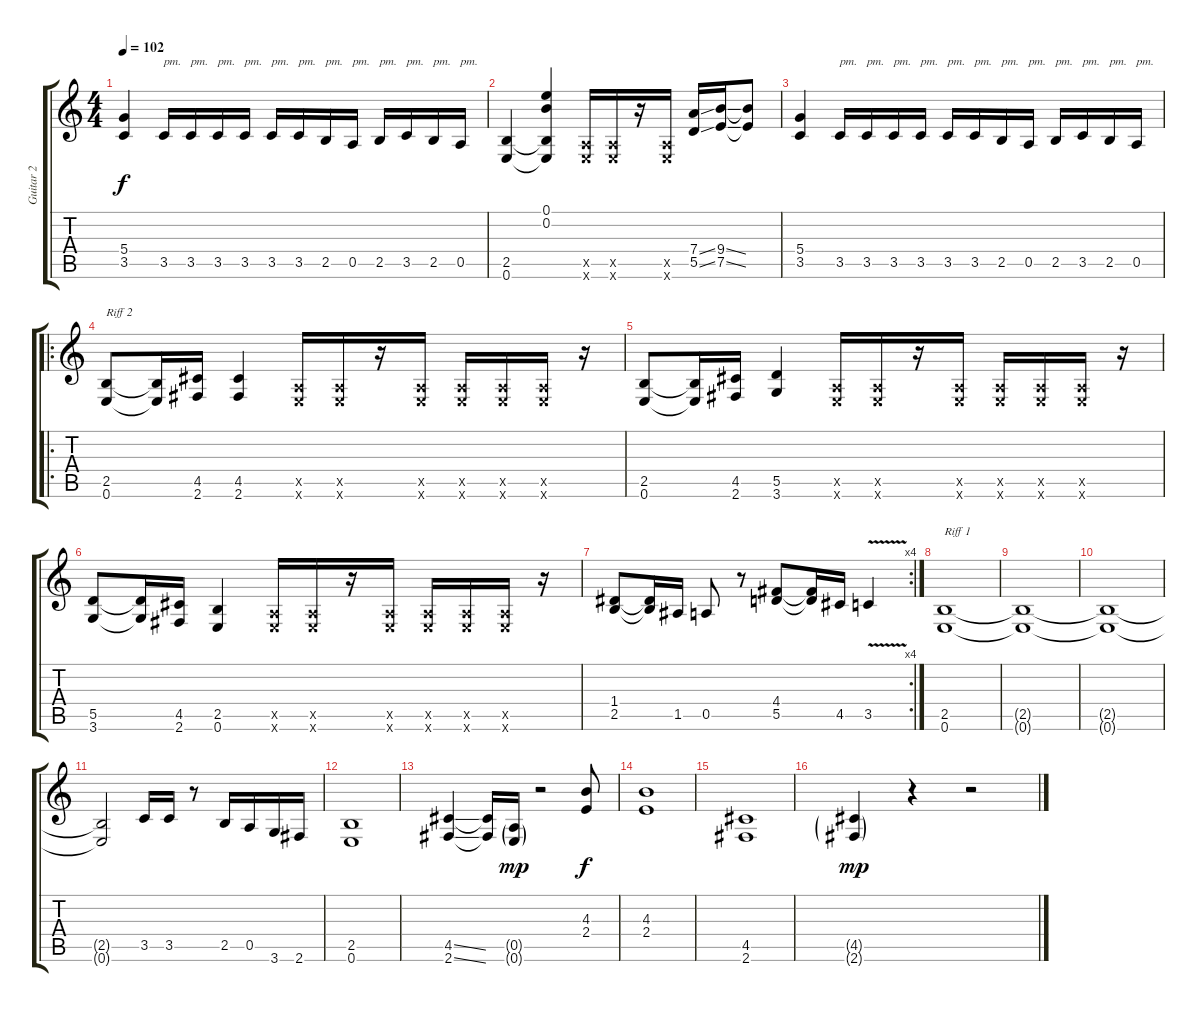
\track ("Guitar 2" "Guitar 2") {instrument distortionguitar}
\staff {score tabs}
\tuning (E4 B3 G3 D3 A2 E2) {hide}
\ts (4 4)
\tempo 102
\clef g2
\ks c
(5.4 3.5).4{dy f} 3.5.16{txt "pm."} 3.5.16{txt "pm."} 3.5.16{txt "pm."} 3.5.16{txt "pm."} 3.5.16{txt "pm."} 3.5.16{txt "pm."} 2.5.16{txt "pm."} 0.5.16{txt "pm."} 2.5.16{txt "pm."} 3.5.16{txt "pm."} 2.5.16{txt "pm."} 0.5.16{txt "pm."} |
(2.5 0.6).4 (0.1 0.2 2.5{t} 0.6{t}).4 (0.5{x} 0.6{x}).16 (0.5{x} 0.6{x}).16 r.16 (0.5{x} 0.6{x}).16 (7.4{ss} 5.5{ss}).16 (9.4{ss} 7.5{ss}).16 (9.4{t} 7.5{t}).8 |
(5.4 3.5).4 3.5.16{txt "pm."} 3.5.16{txt "pm."} 3.5.16{txt "pm."} 3.5.16{txt "pm."} 3.5.16{txt "pm."} 3.5.16{txt "pm."} 2.5.16{txt "pm."} 0.5.16{txt "pm."} 2.5.16{txt "pm."} 3.5.16{txt "pm."} 2.5.16{txt "pm."} 0.5.16{txt "pm."} |
\ro
(2.5 0.6).8{txt "Riff 2"} (2.5{t} 0.6{t}).16 (4.5 2.6).16 (4.5 2.6).4 (0.5{x} 0.6{x}).16 (0.5{x} 0.6{x}).16 r.16 (0.5{x} 0.6{x}).16 (0.5{x} 0.6{x}).16 (0.5{x} 0.6{x}).16 (0.5{x} 0.6{x}).16 r.16 |
(2.5 0.6).8 (2.5{t} 0.6{t}).16 (4.5 2.6).16 (5.5 3.6).4 (0.5{x} 0.6{x}).16 (0.5{x} 0.6{x}).16 r.16 (0.5{x} 0.6{x}).16 (0.5{x} 0.6{x}).16 (0.5{x} 0.6{x}).16 (0.5{x} 0.6{x}).16 r.16 |
(5.5 3.6).8 (5.5{t} 3.6{t}).16 (4.5 2.6).16 (2.5 0.6).4 (0.5{x} 0.6{x}).16 (0.5{x} 0.6{x}).16 r.16 (0.5{x} 0.6{x}).16 (0.5{x} 0.6{x}).16 (0.5{x} 0.6{x}).16 (0.5{x} 0.6{x}).16 r.16 |
\rc 4
(1.4 2.5).8 (1.4{t} 2.5{t}).16 1.5.16 0.5.8 r.8 (4.4 5.5).8 (4.4{t} 5.5{t}).16 4.5.16 3.5{v}.4 |
(2.5 0.6).1{txt "Riff 1"} |
(2.5{t} 0.6{t}).1 |
(2.5{t} 0.6{t}).1 |
(2.5{t} 0.6{t}).2 3.5.16 3.5.16 r.8 2.5.16 0.5.16 3.6.16 2.6.16 |
(2.5 0.6).1 |
(4.5{ss} 2.6{ss}).4 (4.5{t} 2.6{t}).16 (0.5{g} 0.6{g}).16{dy mp volume 0} r.2{volume 13} (4.3 2.4).8{dy f} |
(4.3 2.4).1 |
(4.5 2.6).1 |
(4.5{g} 2.6{g}).4{dy mp} r.4 r.2
